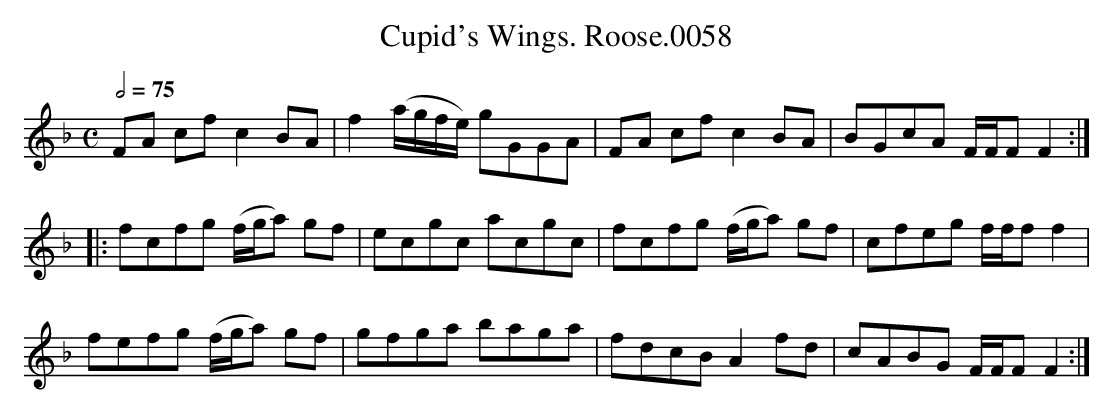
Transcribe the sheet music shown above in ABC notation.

X:1
T:Cupid's Wings. Roose.0058
M:C
L:1/8
Q:2/4=75
K:F
FA cf c2 BA | f2 (a/g/f/e/) gGGA | FA cf c2 BA | BGcA F/F/F F2 :|
|: fcfg (f/g/a) gf | ecgc acgc | fcfg (f/g/a) gf | cfeg f/f/f f2 |
fefg (f/g/a) gf | gfga baga | fdcB A2 fd | cABG F/F/F F2 :|
